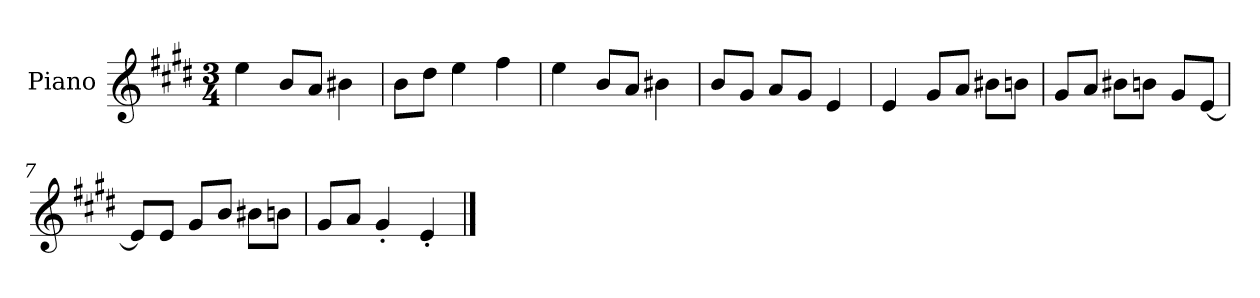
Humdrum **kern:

**kern
*part1
*staff1
*I"Piano
*I'P-no
*clefG2
*k[f#c#g#d#]
*M3/4
*MM179
=1
4ee\
8b/L
8a/J
4b#X\
=2
8b\L
8dd#\J
4ee\
4ff#\
=3
4ee\
8b/L
8a/J
4b#X\
=4
8b/L
8g#/J
8a/L
8g#/J
4e/
=5
4e/
8g#/L
8a/J
8b#X\L
8bn\J
=6
8g#/L
8a/J
8b#X\L
8bn\J
8g#/L
[8e/J
!!LO:LB:g=z
=7
8e/L]
8e/J
8g#/L
8b/J
8b#X\L
8bn\J
=8
8g#/L
8a/J
4g#'/
4e'/
==
*-
